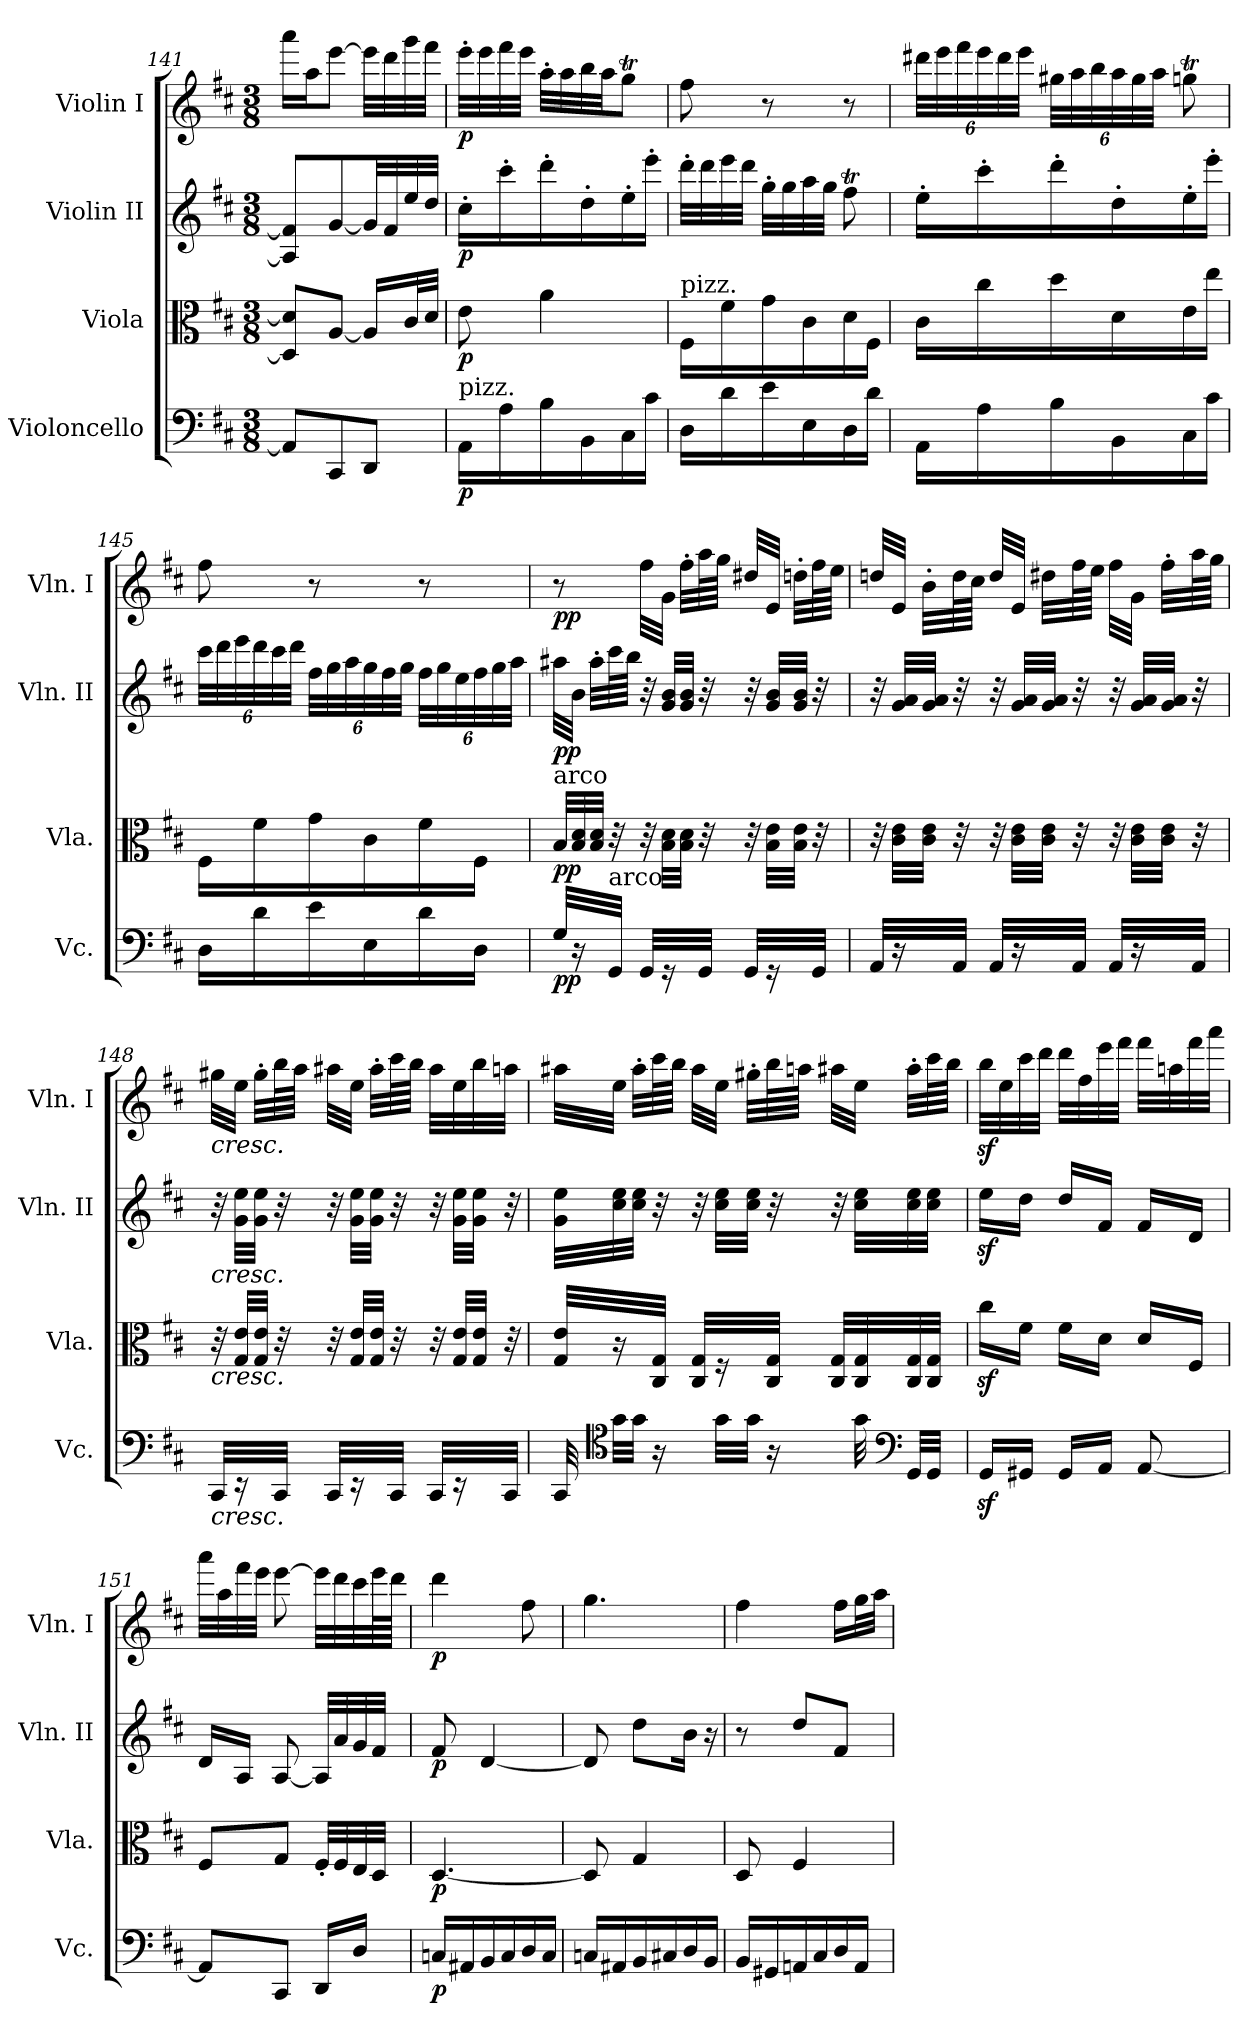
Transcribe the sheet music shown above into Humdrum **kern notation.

**kern	**dynam	**kern	**dynam	**kern	**dynam	**kern	**dynam
*part4	*part4	*part3	*part3	*part2	*part2	*part1	*part1
*staff4	*staff4	*staff3	*staff3	*staff2	*staff2	*staff1	*staff1
*I"Violoncello	*	*I"Viola	*	*I"Violin II	*	*I"Violin I	*
*I'Vc.	*	*I'Vla.	*	*I'Vln. II	*	*I'Vln. I	*
*clefF4	*	*clefC3	*	*clefG2	*	*clefG2	*
*k[f#c#]	*	*k[f#c#]	*	*k[f#c#]	*	*k[f#c#]	*
*M3/8	*	*M3/8	*	*M3/8	*	*M3/8	*
=141	=141	=141	=141	=141	=141	=141	=141
8AA/L]	.	8D/] 8d/]L	.	8A/] 8f#/]L	.	16aaa\LL	.
.	.	.	.	.	.	16aa\J	.
8CC#/	.	[8A/J	.	[8g/	.	[8eee\J	.
8DD/J	.	16A/LL]	.	32g/LL]	.	32eee\LLL]	.
.	.	.	.	32f#/	.	32ddd\	.
.	.	32c#/L	.	32ee/	.	32ggg\	.
.	.	32d/JJJ	.	32dd/JJJ	.	32fff#\JJJ	.
!!LO:LB:g=z
=142	=142	=142	=142	=142	=142	=142	=142
!LO:TX:a:t=pizz.	!	!	!	!	!	!	!
!	!LO:DY:b	!	!LO:DY:b	!	!LO:DY:b	!	!LO:DY:b
16AA\LL	p	8e\	p	16cc#'\LL	p	32eee'\LLL	p
.	.	.	.	.	.	32eee\	.
16A\	.	.	.	16ccc#'\	.	32fff#\	.
.	.	.	.	.	.	32eee\JJJ	.
16B\	.	4a\	.	16ddd'\	.	32aa'\LLL	.
.	.	.	.	.	.	32aa\	.
16BB\	.	.	.	16dd'\	.	32bb\	.
.	.	.	.	.	.	32aa\JJ	.
16C#\	.	.	.	16ee'\	.	8ggT\J	.
16c#\JJ	.	.	.	16eee'\JJ	.	.	.
!!LO:LB:g=z
=143	=143	=143	=143	=143	=143	=143	=143
!	!	!LO:TX:a:t=pizz.	!	!	!	!	!
16D\LL	.	16F#\LL	.	32ddd'\LLL	.	8ff#\	.
.	.	.	.	32ddd\	.	.	.
16d\	.	16f#\	.	32eee\	.	.	.
.	.	.	.	32ddd\JJJ	.	.	.
16e\	.	16g\	.	32gg'\LLL	.	8r	.
.	.	.	.	32gg\	.	.	.
16E\	.	16c#\	.	32aa\	.	.	.
.	.	.	.	32gg\JJJ	.	.	.
16D\	.	16d\	.	8ff#t\	.	8r	.
16d\JJ	.	16F#\JJ	.	.	.	.	.
=144	=144	=144	=144	=144	=144	=144	=144
*	*	*	*	*	*	*Xbrackettup	*
16AA\LL	.	16c#\LL	.	16ee'\LL	.	48ddd#X\LLL	.
.	.	.	.	.	.	48eee\	.
.	.	.	.	.	.	48fff#\	.
16A\	.	16cc#\	.	16ccc#'\	.	48eee\	.
.	.	.	.	.	.	48ddd#\	.
.	.	.	.	.	.	48eee\JJJ	.
16B\	.	16dd\	.	16ddd'\	.	48gg#X\LLL	.
.	.	.	.	.	.	48aa\	.
.	.	.	.	.	.	48bb\	.
16BB\	.	16d\	.	16dd'\	.	48aa\	.
.	.	.	.	.	.	48gg#\	.
.	.	.	.	.	.	48aa\JJJ	.
16C#\	.	16e\	.	16ee'\	.	8ggnT\	.
16c#\JJ	.	16ee\JJ	.	16eee'\JJ	.	.	.
=145	=145	=145	=145	=145	=145	=145	=145
*	*	*	*	*Xbrackettup	*	*	*
16D\LL	.	16F#\LL	.	48ccc#\LLL	.	8ff#\	.
.	.	.	.	48ddd\	.	.	.
.	.	.	.	48eee\	.	.	.
16d\	.	16f#\	.	48ddd\	.	.	.
.	.	.	.	48ccc#\	.	.	.
.	.	.	.	48ddd\JJJ	.	.	.
16e\	.	16g\	.	48ff#\LLL	.	8r	.
.	.	.	.	48gg\	.	.	.
.	.	.	.	48aa\	.	.	.
16E\	.	16c#\	.	48gg\	.	.	.
.	.	.	.	48ff#\	.	.	.
.	.	.	.	48gg\JJJ	.	.	.
16d\	.	16f#\	.	48ff#\LLL	.	8r	.
.	.	.	.	48gg\	.	.	.
.	.	.	.	48ee\	.	.	.
16D\JJ	.	16F#\JJ	.	48ff#\	.	.	.
.	.	.	.	48gg\	.	.	.
.	.	.	.	48aa\JJJ	.	.	.
!!LO:PB:g=z
=146	=146	=146	=146	=146	=146	=146	=146
!	!	!LO:TX:a:t=arco	!	!	!	!	!
!	!LO:DY:b	!	!LO:DY:b	!	!LO:DY:b	!	!LO:DY:b
32G/LLL	pp	32B/LLL	pp	32aa#X\LLL	pp	8r	pp
16r	.	32B/ 32d/	.	32b\JJJ	.	.	.
.	.	32B/ 32d/JJJ	.	32aa#'\LLL	.	.	.
!LO:TX:a:t=arco	!	!	!	!	!	!	!
32GG/JJJ	.	32r	.	64ccc#\L	.	.	.
.	.	.	.	64bb\JJJJ	.	.	.
32GG/LLL	.	32r	.	32r	.	32ff#\LLL	.
16r	.	32B\ 32d\LLL	.	32g/ 32b/LLL	.	32g\JJJ	.
.	.	32B\ 32d\JJJ	.	32g/ 32b/JJJ	.	32ff#'\LLL	.
32GG/JJJ	.	32r	.	32r	.	64aa\L	.
.	.	.	.	.	.	64gg\JJJJ	.
32GG/LLL	.	32r	.	32r	.	32dd#X/LLL	.
16r	.	32B\ 32e\LLL	.	32g/ 32b/LLL	.	32e/JJJ	.
.	.	32B\ 32e\JJJ	.	32g/ 32b/JJJ	.	32ddn'\LLL	.
32GG/JJJ	.	32r	.	32r	.	64ff#\L	.
.	.	.	.	.	.	64ee\JJJJ	.
=147	=147	=147	=147	=147	=147	=147	=147
32AA/LLL	.	32r	.	32r	.	32ddn/LLL	.
16r	.	32c#\ 32e\LLL	.	32g/ 32a/LLL	.	32e/JJJ	.
.	.	32c#\ 32e\JJJ	.	32g/ 32a/JJJ	.	32b'\LLL	.
32AA/JJJ	.	32r	.	32r	.	64dd\L	.
.	.	.	.	.	.	64cc#\JJJJ	.
32AA/LLL	.	32r	.	32r	.	32dd/LLL	.
16r	.	32c#\ 32e\LLL	.	32g/ 32a/LLL	.	32e/JJJ	.
.	.	32c#\ 32e\JJJ	.	32g/ 32a/JJJ	.	32dd#X\LLL	.
32AA/JJJ	.	32r	.	32r	.	64ff#\L	.
.	.	.	.	.	.	64ee\JJJJ	.
32AA/LLL	.	32r	.	32r	.	32ff#\LLL	.
16r	.	32c#\ 32e\LLL	.	32g/ 32a/LLL	.	32g\JJJ	.
.	.	32c#\ 32e\JJJ	.	32g/ 32a/JJJ	.	32ff#'\LLL	.
32AA/JJJ	.	32r	.	32r	.	64aa\L	.
.	.	.	.	.	.	64gg\JJJJ	.
=148	=148	=148	=148	=148	=148	=148	=148
!	!	!	!	!	!	!LO:TX:b:i:t=cresc.	!
!	!	!	!	!LO:TX:b:i:t=cresc.	!	!	!
!	!	!LO:TX:b:i:t=cresc.	!	!	!	!	!
!LO:TX:b:i:t=cresc.	!	!	!	!	!	!	!
32CC#/LLL	.	32r	.	32r	.	32gg#X\LLL	.
16r	.	32G/ 32e/LLL	.	32g\ 32ee\LLL	.	32ee\JJJ	.
.	.	32G/ 32e/JJJ	.	32g\ 32ee\JJJ	.	32gg#'\LLL	.
32CC#/JJJ	.	32r	.	32r	.	64bb\L	.
.	.	.	.	.	.	64aa\JJJJ	.
32CC#/LLL	.	32r	.	32r	.	32aa#X\LLL	.
16r	.	32G/ 32e/LLL	.	32g\ 32ee\LLL	.	32ee\JJJ	.
.	.	32G/ 32e/JJJ	.	32g\ 32ee\JJJ	.	32aa#'\LLL	.
32CC#/JJJ	.	32r	.	32r	.	64ccc#\L	.
.	.	.	.	.	.	64bb\JJJJ	.
32CC#/LLL	.	32r	.	32r	.	32aa#\LLL	.
16r	.	32G/ 32e/LLL	.	32g\ 32ee\LLL	.	32ee\	.
.	.	32G/ 32e/JJJ	.	32g\ 32ee\JJJ	.	32bb\	.
32CC#/JJJ	.	32r	.	32r	.	32aan\JJJ	.
!!LO:LB:g=z
=149	=149	=149	=149	=149	=149	=149	=149
32CC#/	.	32G/ 32e/LLL	.	32g\ 32ee\LLL	.	32aa#X\LLL	.
*clefC4	*	*	*	*	*	*	*
32g\LLL	.	16r	.	32cc#\ 32ee\	.	32ee\JJJ	.
32g\JJJ	.	.	.	32cc#\ 32ee\JJJ	.	32aa#'\LLL	.
16r	.	32C#/ 32G/JJJ	.	32r	.	64ccc#\L	.
.	.	.	.	.	.	64bb\JJJJ	.
.	.	32C#/ 32G/LLL	.	32r	.	32aa#\LLL	.
32g\LLL	.	16r	.	32cc#\ 32ee\LLL	.	32ee\JJJ	.
32g\JJJ	.	.	.	32cc#\ 32ee\JJJ	.	32gg#X'\LLL	.
16r	.	32C#/ 32G/JJJ	.	32r	.	64bb\L	.
.	.	.	.	.	.	64aan\JJJJ	.
.	.	32C#/ 32G/LLL	.	32r	.	32aa#X\LLL	.
32g\	.	32C#/ 32G/	.	32cc#\ 32ee\LLL	.	32ee\JJJ	.
*clefF4	*	*	*	*	*	*	*
32GG/LLL	.	32C#/ 32G/	.	32cc#\ 32ee\	.	32aa#'\LLL	.
32GG/JJJ	.	32C#/ 32G/JJJ	.	32cc#\ 32ee\JJJ	.	64ccc#\L	.
.	.	.	.	.	.	64bb\JJJJ	.
=150	=150	=150	=150	=150	=150	=150	=150
16GGz</LL	.	16cc#z<\LL	.	16eez<\LL	.	32bbz<\LLL	.
.	.	.	.	.	.	32ee\	.
16GG#X/JJ	.	16f#\JJ	.	16dd\JJ	.	32ccc#\	.
.	.	.	.	.	.	32ddd\JJJ	.
16GG#/LL	.	16f#\LL	.	16dd/LL	.	32ddd\LLL	.
.	.	.	.	.	.	32ff#\	.
16AA/JJ	.	16d\JJ	.	16f#/JJ	.	32eee\	.
.	.	.	.	.	.	32fff#\JJJ	.
[8AA/	.	16d/LL	.	16f#/LL	.	32fff#\LLL	.
.	.	.	.	.	.	32aan\	.
.	.	16F#/JJ	.	16d/JJ	.	32fff#\	.
.	.	.	.	.	.	32aaa\JJJ	.
=151	=151	=151	=151	=151	=151	=151	=151
8AA/L]	.	8F#/L	.	16d/LL	.	32aaa\LLL	.
.	.	.	.	.	.	32aa\	.
.	.	.	.	16A/JJ	.	32fff#\	.
.	.	.	.	.	.	32eee\JJJ	.
8CC#/J	.	8G/J	.	[8A/	.	[8eee\	.
16DD/LL	.	32F#'/LLL	.	32A/LLL]	.	32eee\LLL]	.
.	.	32F#/	.	32a/	.	32ddd\	.
16D/JJ	.	32E/	.	32g/	.	32ccc#\	.
.	.	32D/JJJ	.	32f#/JJJ	.	64eee\L	.
.	.	.	.	.	.	64ddd\JJJJ	.
!!LO:LB:g=z
=152	=152	=152	=152	=152	=152	=152	=152
!	!LO:DY:b	!	!LO:DY:b	!	!LO:DY:b	!	!LO:DY:b
16Cn/LL	p	[4.D/	p	8f#/	p	4ddd\	p
16AA#X/	.	.	.	.	.	.	.
16BB/	.	.	.	[4d/	.	.	.
16C/	.	.	.	.	.	.	.
16D/	.	.	.	.	.	8ff#\	.
16C/JJ	.	.	.	.	.	.	.
!!LO:PB:g=z
=153	=153	=153	=153	=153	=153	=153	=153
16Cn/LL	.	8D/]	.	8d/]	.	4.gg\	.
16AA#X/	.	.	.	.	.	.	.
16BB/	.	4G/	.	8dd\L	.	.	.
16C#X/	.	.	.	.	.	.	.
16D/	.	.	.	16b\Jk	.	.	.
16BB/JJ	.	.	.	16r	.	.	.
=154	=154	=154	=154	=154	=154	=154	=154
16BB/LL	.	8D/	.	8r	.	4ff#\	.
16GG#X/	.	.	.	.	.	.	.
16AAn/	.	4F#/	.	8dd/L	.	.	.
16C#/	.	.	.	.	.	.	.
16D/	.	.	.	8f#/J	.	16ff#\LL	.
16AA/JJ	.	.	.	.	.	32gg\L	.
.	.	.	.	.	.	32aa\JJJ	.
=	=	=	=	=	=	=	=
*-	*-	*-	*-	*-	*-	*-	*-
